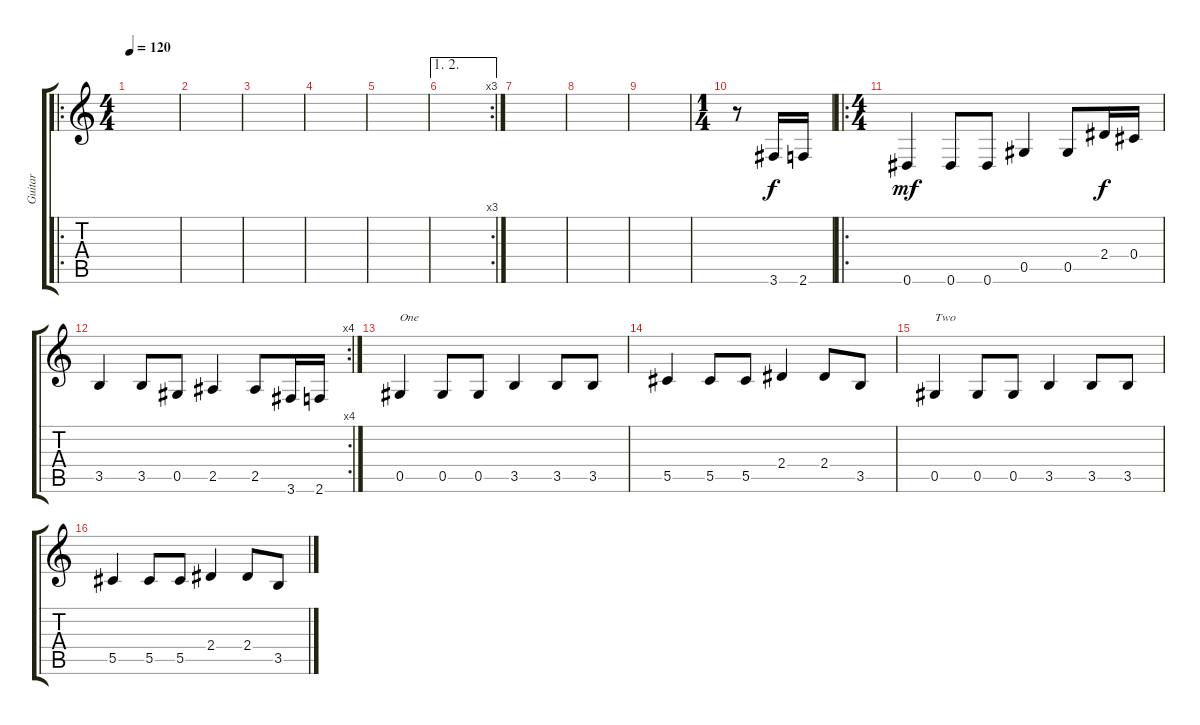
\track ("Guitar" "Guitar") {instrument distortionguitar}
\staff {score tabs}
\tuning (Eb4 Bb3 Gb3 Db3 Ab2 Eb2) {hide}
\ro
\ts (4 4)
\tempo 120
\tempo 100
\tempo 120
\clef g2
\ks c
|
|
|
|
|
\ae (1 2)
\rc 3
|
|
|
|
\ts (1 4)
r.8 3.6.16 2.6.16 |
\ro
\ts (4 4)
0.6.4{dy mf} 0.6.8 0.6.8 0.5.4 0.5.8 2.4.16{dy f} 0.4.16 |
\rc 4
3.5.4 3.5.8 0.5.8 2.5.4 2.5.8 3.6.16 2.6.16 |
0.5.4{txt "One"} 0.5.8 0.5.8 3.5.4 3.5.8 3.5.8 |
5.5.4 5.5.8 5.5.8 2.4.4 2.4.8 3.5.8 |
0.5.4{txt "Two"} 0.5.8 0.5.8 3.5.4 3.5.8 3.5.8 |
5.5.4 5.5.8 5.5.8 2.4.4 2.4.8 3.5.8
